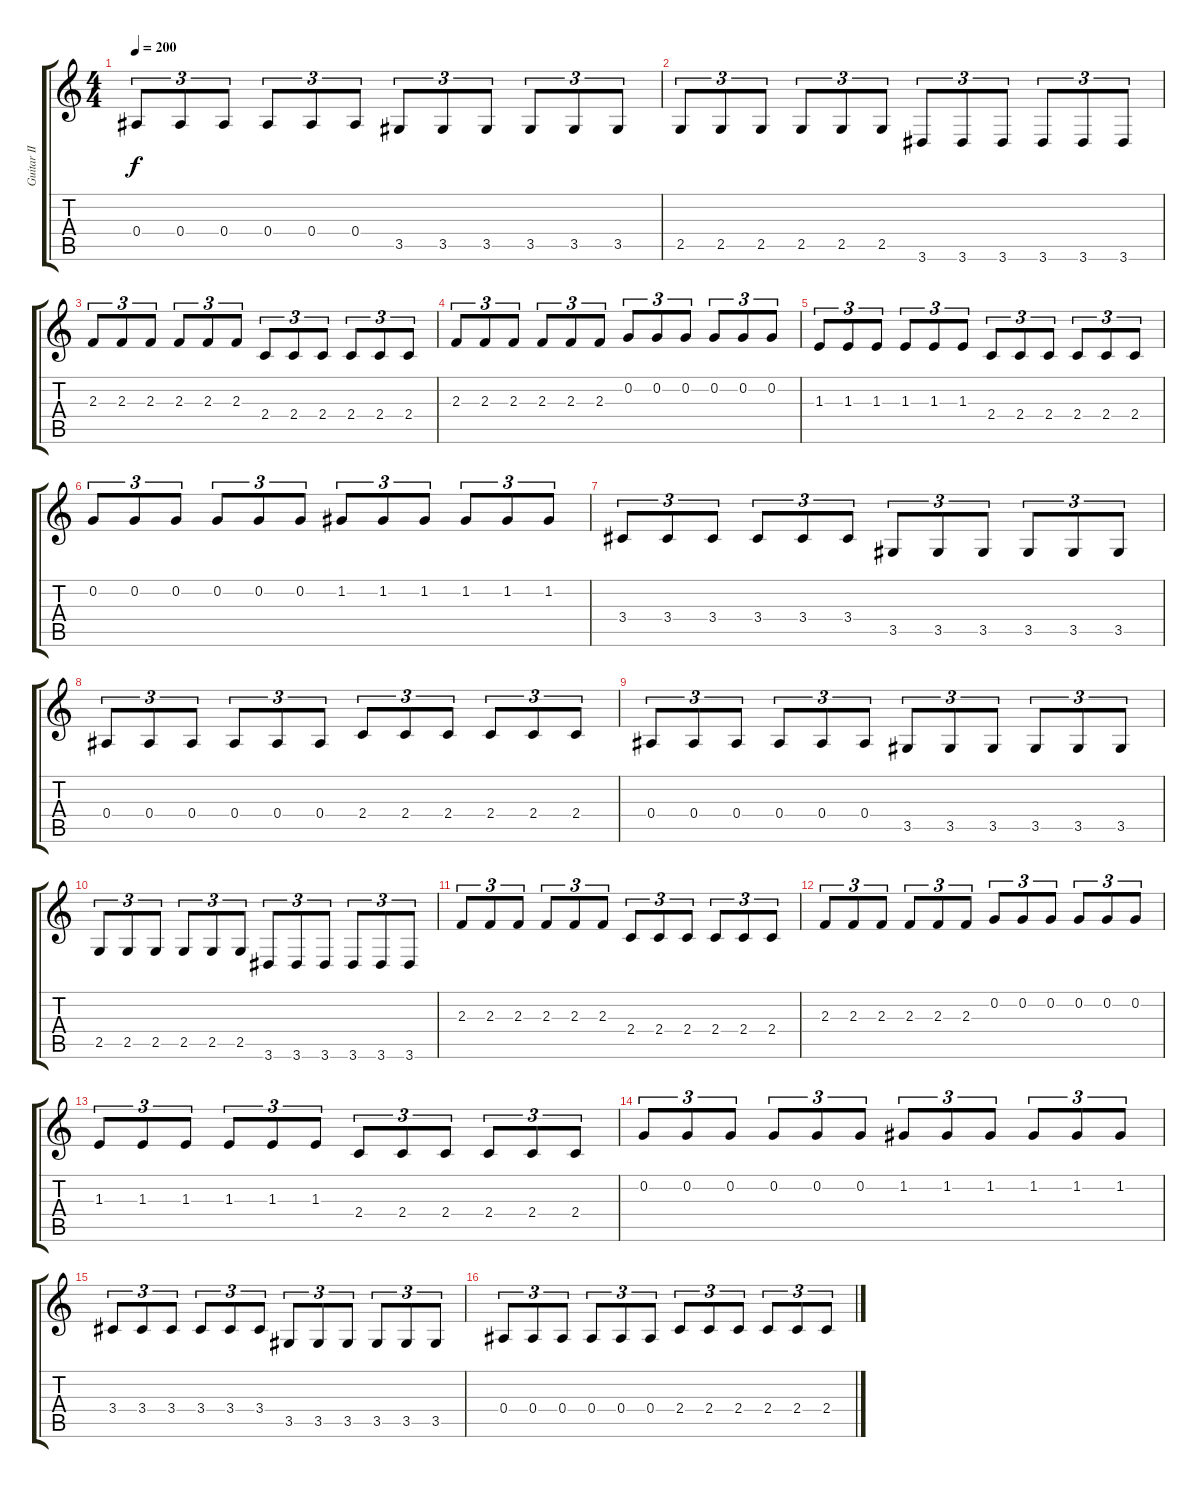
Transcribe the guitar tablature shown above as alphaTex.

\track ("Guitar II" "Guitar II") {instrument distortionguitar}
\staff {score tabs}
\tuning (C4 G3 Eb3 Bb2 F2 C2) {hide}
\ts (4 4)
\tempo 200
\clef g2
\ks c
0.4.8{tu (3 2) dy f} 0.4.8{tu (3 2)} 0.4.8{tu (3 2)} 0.4.8{tu (3 2)} 0.4.8{tu (3 2)} 0.4.8{tu (3 2)} 3.5.8{tu (3 2)} 3.5.8{tu (3 2)} 3.5.8{tu (3 2)} 3.5.8{tu (3 2)} 3.5.8{tu (3 2)} 3.5.8{tu (3 2)} |
2.5.8{tu (3 2)} 2.5.8{tu (3 2)} 2.5.8{tu (3 2)} 2.5.8{tu (3 2)} 2.5.8{tu (3 2)} 2.5.8{tu (3 2)} 3.6.8{tu (3 2)} 3.6.8{tu (3 2)} 3.6.8{tu (3 2)} 3.6.8{tu (3 2)} 3.6.8{tu (3 2)} 3.6.8{tu (3 2)} |
2.3.8{tu (3 2)} 2.3.8{tu (3 2)} 2.3.8{tu (3 2)} 2.3.8{tu (3 2)} 2.3.8{tu (3 2)} 2.3.8{tu (3 2)} 2.4.8{tu (3 2)} 2.4.8{tu (3 2)} 2.4.8{tu (3 2)} 2.4.8{tu (3 2)} 2.4.8{tu (3 2)} 2.4.8{tu (3 2)} |
2.3.8{tu (3 2)} 2.3.8{tu (3 2)} 2.3.8{tu (3 2)} 2.3.8{tu (3 2)} 2.3.8{tu (3 2)} 2.3.8{tu (3 2)} 0.2.8{tu (3 2)} 0.2.8{tu (3 2)} 0.2.8{tu (3 2)} 0.2.8{tu (3 2)} 0.2.8{tu (3 2)} 0.2.8{tu (3 2)} |
1.3.8{tu (3 2)} 1.3.8{tu (3 2)} 1.3.8{tu (3 2)} 1.3.8{tu (3 2)} 1.3.8{tu (3 2)} 1.3.8{tu (3 2)} 2.4.8{tu (3 2)} 2.4.8{tu (3 2)} 2.4.8{tu (3 2)} 2.4.8{tu (3 2)} 2.4.8{tu (3 2)} 2.4.8{tu (3 2)} |
0.2.8{tu (3 2)} 0.2.8{tu (3 2)} 0.2.8{tu (3 2)} 0.2.8{tu (3 2)} 0.2.8{tu (3 2)} 0.2.8{tu (3 2)} 1.2.8{tu (3 2)} 1.2.8{tu (3 2)} 1.2.8{tu (3 2)} 1.2.8{tu (3 2)} 1.2.8{tu (3 2)} 1.2.8{tu (3 2)} |
3.4.8{tu (3 2)} 3.4.8{tu (3 2)} 3.4.8{tu (3 2)} 3.4.8{tu (3 2)} 3.4.8{tu (3 2)} 3.4.8{tu (3 2)} 3.5.8{tu (3 2)} 3.5.8{tu (3 2)} 3.5.8{tu (3 2)} 3.5.8{tu (3 2)} 3.5.8{tu (3 2)} 3.5.8{tu (3 2)} |
0.4.8{tu (3 2)} 0.4.8{tu (3 2)} 0.4.8{tu (3 2)} 0.4.8{tu (3 2)} 0.4.8{tu (3 2)} 0.4.8{tu (3 2)} 2.4.8{tu (3 2)} 2.4.8{tu (3 2)} 2.4.8{tu (3 2)} 2.4.8{tu (3 2)} 2.4.8{tu (3 2)} 2.4.8{tu (3 2)} |
0.4.8{tu (3 2)} 0.4.8{tu (3 2)} 0.4.8{tu (3 2)} 0.4.8{tu (3 2)} 0.4.8{tu (3 2)} 0.4.8{tu (3 2)} 3.5.8{tu (3 2)} 3.5.8{tu (3 2)} 3.5.8{tu (3 2)} 3.5.8{tu (3 2)} 3.5.8{tu (3 2)} 3.5.8{tu (3 2)} |
2.5.8{tu (3 2)} 2.5.8{tu (3 2)} 2.5.8{tu (3 2)} 2.5.8{tu (3 2)} 2.5.8{tu (3 2)} 2.5.8{tu (3 2)} 3.6.8{tu (3 2)} 3.6.8{tu (3 2)} 3.6.8{tu (3 2)} 3.6.8{tu (3 2)} 3.6.8{tu (3 2)} 3.6.8{tu (3 2)} |
2.3.8{tu (3 2)} 2.3.8{tu (3 2)} 2.3.8{tu (3 2)} 2.3.8{tu (3 2)} 2.3.8{tu (3 2)} 2.3.8{tu (3 2)} 2.4.8{tu (3 2)} 2.4.8{tu (3 2)} 2.4.8{tu (3 2)} 2.4.8{tu (3 2)} 2.4.8{tu (3 2)} 2.4.8{tu (3 2)} |
2.3.8{tu (3 2)} 2.3.8{tu (3 2)} 2.3.8{tu (3 2)} 2.3.8{tu (3 2)} 2.3.8{tu (3 2)} 2.3.8{tu (3 2)} 0.2.8{tu (3 2)} 0.2.8{tu (3 2)} 0.2.8{tu (3 2)} 0.2.8{tu (3 2)} 0.2.8{tu (3 2)} 0.2.8{tu (3 2)} |
1.3.8{tu (3 2)} 1.3.8{tu (3 2)} 1.3.8{tu (3 2)} 1.3.8{tu (3 2)} 1.3.8{tu (3 2)} 1.3.8{tu (3 2)} 2.4.8{tu (3 2)} 2.4.8{tu (3 2)} 2.4.8{tu (3 2)} 2.4.8{tu (3 2)} 2.4.8{tu (3 2)} 2.4.8{tu (3 2)} |
0.2.8{tu (3 2)} 0.2.8{tu (3 2)} 0.2.8{tu (3 2)} 0.2.8{tu (3 2)} 0.2.8{tu (3 2)} 0.2.8{tu (3 2)} 1.2.8{tu (3 2)} 1.2.8{tu (3 2)} 1.2.8{tu (3 2)} 1.2.8{tu (3 2)} 1.2.8{tu (3 2)} 1.2.8{tu (3 2)} |
3.4.8{tu (3 2)} 3.4.8{tu (3 2)} 3.4.8{tu (3 2)} 3.4.8{tu (3 2)} 3.4.8{tu (3 2)} 3.4.8{tu (3 2)} 3.5.8{tu (3 2)} 3.5.8{tu (3 2)} 3.5.8{tu (3 2)} 3.5.8{tu (3 2)} 3.5.8{tu (3 2)} 3.5.8{tu (3 2)} |
0.4.8{tu (3 2)} 0.4.8{tu (3 2)} 0.4.8{tu (3 2)} 0.4.8{tu (3 2)} 0.4.8{tu (3 2)} 0.4.8{tu (3 2)} 2.4.8{tu (3 2)} 2.4.8{tu (3 2)} 2.4.8{tu (3 2)} 2.4.8{tu (3 2)} 2.4.8{tu (3 2)} 2.4.8{tu (3 2)}
